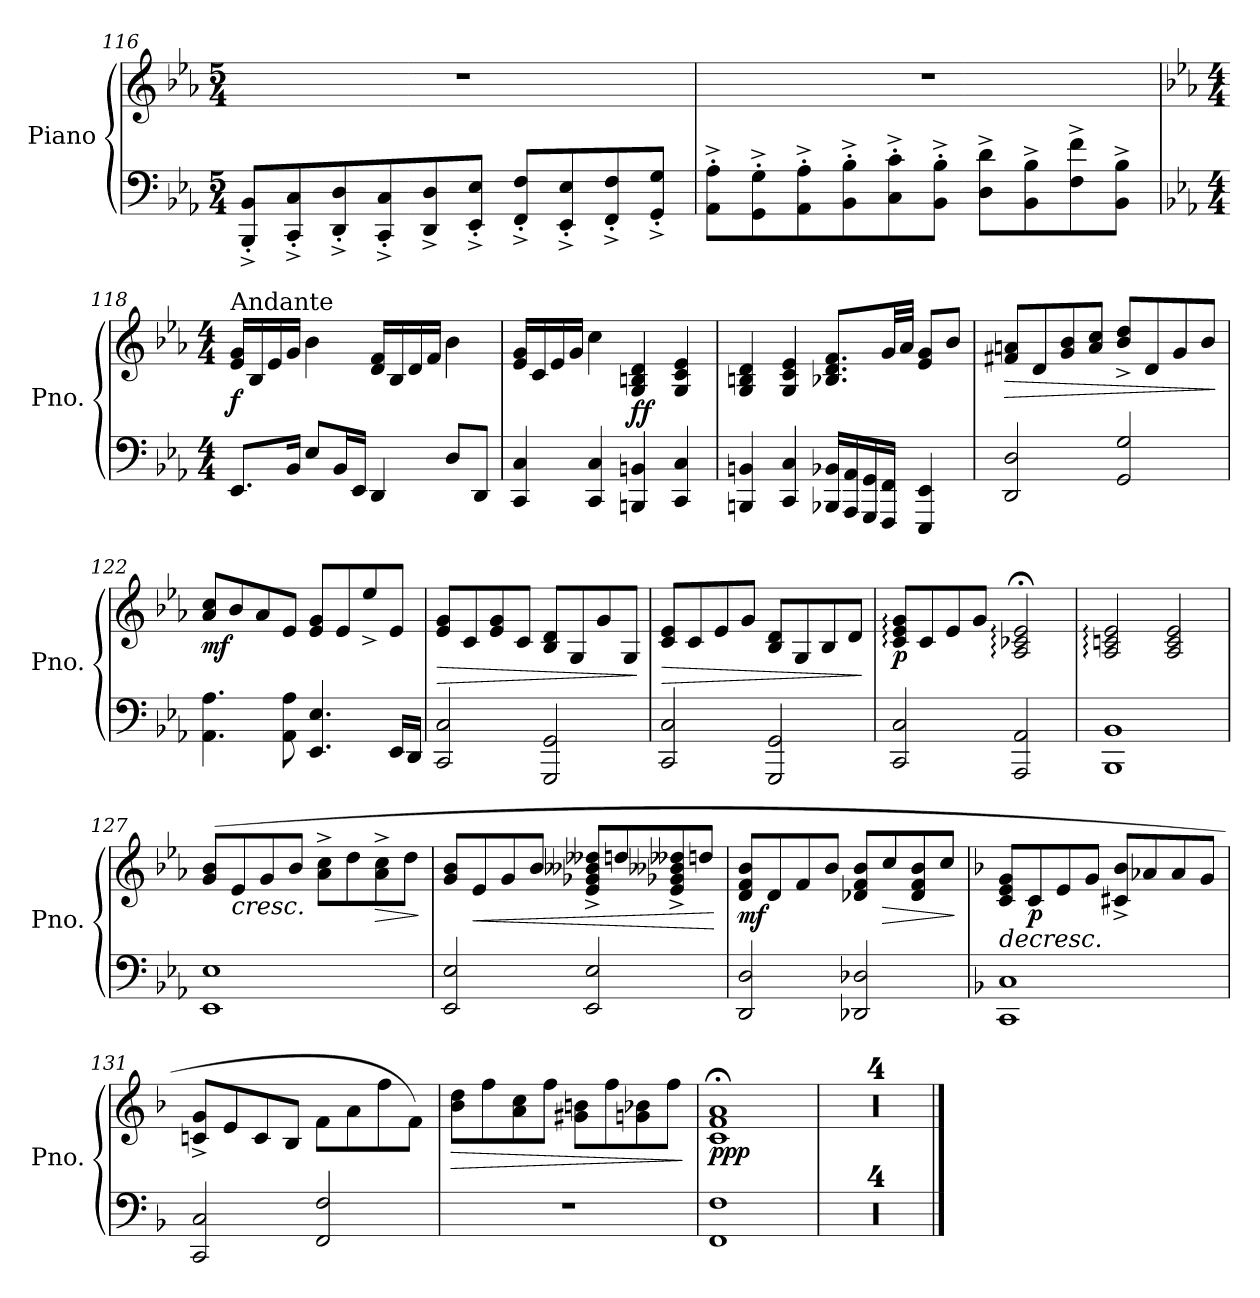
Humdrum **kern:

**kern	**kern	**dynam
*part1	*part1	*part1
*staff2	*staff1	*staff1/2
*I"Piano	*	*
*I'Pno.	*	*
*clefF4	*clefG2	*
*k[b-e-a-]	*k[b-e-a-]	*
*M5/4	*M5/4	*
=116	=116	=116
8BBB-/'^ 8BB-/'^L	4%5r	.
8CC/'^ 8C/'^	.	.
8DD/'^ 8D/'^	.	.
8CC/'^ 8C/'^	.	.
8DD/^ 8D/^	.	.
8EE-/'^ 8E-/'^J	.	.
8FF/'^ 8F/'^L	.	.
8EE-/'^ 8E-/'^	.	.
8FF/'^ 8F/'^	.	.
8GG/'^ 8G/'^J	.	.
=117	=117	=117
8AA-\'^ 8A-\'^L	4%5r	.
8GG\'^ 8G\'^	.	.
8AA-\'^ 8A-\'^	.	.
8BB-\'^ 8B-\'^	.	.
8C\'^ 8c\'^	.	.
8BB-\'^ 8B-\'^J	.	.
8D\^ 8d\^L	.	.
8BB-\^ 8B-\^	.	.
8F\^ 8f\^	.	.
8BB-\^ 8B-\^J	.	.
=118	=118	=118
*k[b-e-a-]	*k[b-e-a-]	*
*M4/4	*M4/4	*
*	*MM72	*
!	!LO:TX:a:t=Andante	!
!	!	!LO:DY:b
8.EE-/L	16e-/ 16g/LL	f
.	16B-/	.
.	16e-/	.
16BB-/Jk	16g/JJ	.
8E-/L	4b-\	.
16BB-/L	.	.
16EE-/JJ	.	.
4DD/	16d/ 16f/LL	.
.	16B-/	.
.	16d/	.
.	16f/JJ	.
8D/L	4b-\	.
8DD/J	.	.
!!LO:LB:g=z
=119	=119	=119
4CC/ 4C/	16e-/ 16g/LL	.
.	16c/	.
.	16e-/	.
.	16g/JJ	.
4CC/ 4C/	4cc\	.
!	!	!LO:DY:b
4BBBn/ 4BBn/	4G/ 4Bn/ 4d/	ff
4CC/ 4C/	4G/ 4c/ 4e-/	.
=120	=120	=120
4BBBn/ 4BBn/	4G/ 4Bn/ 4d/	.
4CC/ 4C/	4G/ 4c/ 4e-/	.
16BBB-X/ 16BB-X/LL	8.B-X/ 8.d/ 8.f/L	.
16AAA-/ 16AA-/	.	.
16GGG/ 16GG/	.	.
16FFF/ 16FF/JJ	32g/LL	.
.	32a-/JJJ	.
4EEE-/ 4EE-/	8e-/ 8g/L	.
.	8b-/J	.
=121	=121	=121
!	!	!LO:HP:b
2DD/ 2D/	8f#X/ 8an/L	>
.	8d/	.
.	8g/ 8b-/	.
.	8a/ 8cc/J	.
2GG/ 2G/	8b-/^ 8dd/^L	.
.	8d/	.
.	8g/	.
.	8b-/J	.
.	.	]
=122	=122	=122
!	!	!LO:DY:b
4.AA-\ 4.A-\	8a-/ 8cc/L	mf
.	8b-/	.
.	8a-/	.
8AA-\ 8A-\	8e-/J	.
4.EE-/ 4.E-/	8e-/ 8g/L	.
.	8e-/	.
.	8ee-^/	.
16EE-/LL	8e-/J	.
16DD/JJ	.	.
!!LO:LB:g=z
=123	=123	=123
!	!	!LO:HP:b
2CC/ 2C/	8e-/ 8g/L	>
.	8c/	.
.	8e-/ 8g/	.
.	8c/J	.
2GGG/ 2GG/	8B-/ 8d/L	.
.	8G/	.
.	8g/	.
.	8G/J	.
.	.	]
=124	=124	=124
!	!	!LO:HP:b
2CC/ 2C/	8c/ 8e-/L	>
.	8c/	.
.	8e-/	.
.	8g/J	.
2GGG/ 2GG/	8B-/ 8d/L	.
.	8G/	.
.	8B-/	.
.	8d/J	.
.	.	]
=125	=125	=125
!	!	!LO:DY:b
2CC/ 2C/	8c/: 8e-/: 8g/:L	p
.	8c/	.
.	8e-/	.
.	8g/J	.
2AAA-/ 2AA-/	2A-/;<: 2c-X/;<: 2e-/;<:	.
=126	=126	=126
1BBB- 1BB-	2A-/: 2cn/: 2e-/:	.
.	2A-/ 2c/ 2e-/	.
=127	=127	=127
1EE- 1E-	(8g/ 8b-/L	.
!	!	!LO:HP:b
.	8e-/	<
.	8g/	.
.	8b-/J	.
.	8a-\^ 8cc\^L	.
.	8dd\	.
!	!	!LO:HP:b
.	8a-\^ 8cc\^	>
.	8dd\J	.
.	.	[ ]
!!LO:LB:g=z
=128	=128	=128
2EE-/ 2E-/	8g/ 8b-/L	.
!	!	!LO:HP:b
.	8e-/	<
.	8g/	.
.	8b-/J	.
2EE-/ 2E-/	8e-/^ 8g-X/^ 8b--X/^ 8dd--X/^L	.
.	8ddn/	.
.	8e-/^ 8g-X/^ 8b--X/^ 8dd--X/^	.
.	8ddn/J	.
.	.	[
=129	=129	=129
!	!	!LO:DY:b
2DD/ 2D/	8d/ 8f/ 8b-/L	mf
.	8d/	.
.	8f/	.
.	8b-/J	.
2DD-X/ 2D-X/	8d-X/ 8f/ 8b-/L	.
!	!	!LO:HP:b
.	8cc/	>
.	8d-/ 8f/ 8b-/	.
.	8cc/J	.
.	.	]
=130	=130	=130
*k[b-]	*k[b-]	*
!	!	!LO:HP:b
1CC 1C	8c/ 8e/ 8g/L	>
!	!	!LO:DY:b
.	8c/	p
.	8e/	.
.	8g/J	.
.	8c#X/^ 8b-/^L	.
.	8a-X/	.
.	8a-/	.
.	8g/J	.
.	.	]
=131	=131	=131
2CC/ 2C/	8cn/^ 8g/^L	.
.	8e/	.
.	8c/	.
.	8B-/J	.
2FF/ 2F/	8f\L	.
.	8a\	.
.	8ff\	.
.	8f\J)	.
!!LO:LB:g=z
=132	=132	=132
!	!	!LO:HP:b
1r	8b-\ 8dd\L	>
.	8ff\	.
.	8a\ 8cc\	.
.	8ff\J	.
.	8g#X\ 8bn\L	.
.	8ff\	.
.	8gn\ 8b-X\	.
.	8ff\J	.
.	.	]
=133	=133	=133
!	!	!LO:DY:b
1FF 1F	1c;< 1f;< 1a;<	ppp
=134	=134	=134
1r	1r	.
=135	=135	=135
1r	1r	.
=136	=136	=136
1r	1r	.
=137	=137	=137
1r	1r	.
==	==	==
*-	*-	*-
